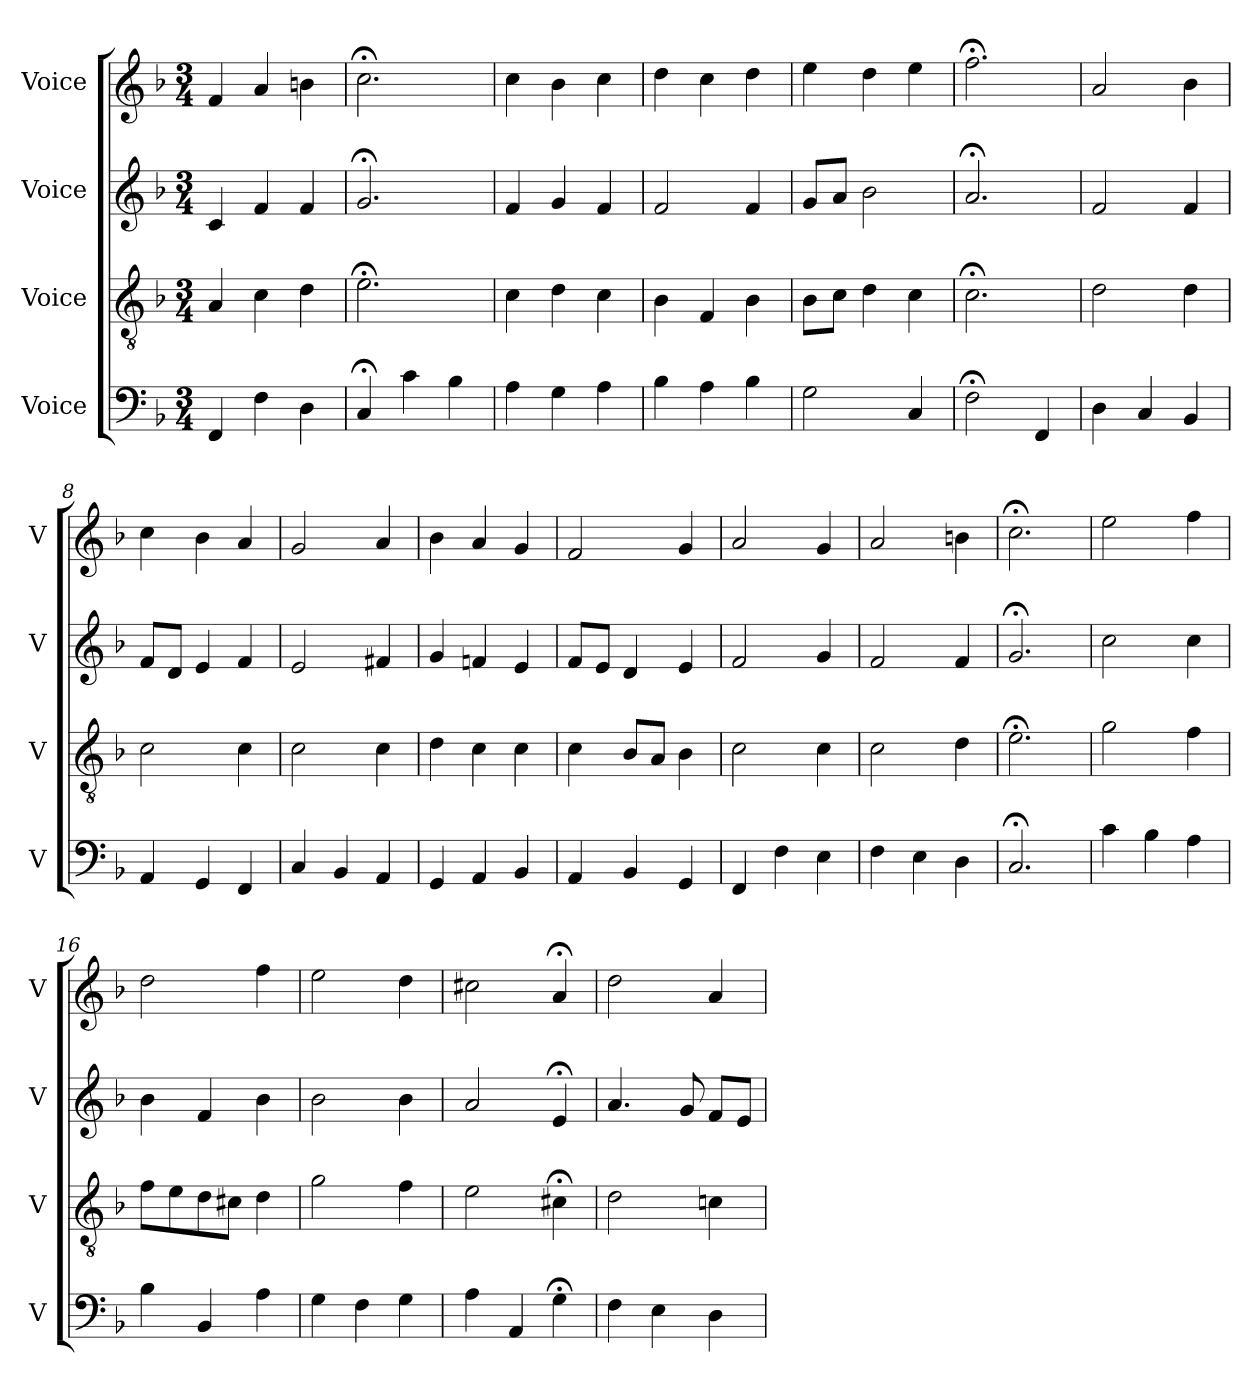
**kern	**kern	**kern	**kern
*part4	*part3	*part2	*part1
*staff4	*staff3	*staff2	*staff1
*I"Voice	*I"Voice	*I"Voice	*I"Voice
*I'V	*I'V	*I'V	*I'V
*clefF4	*clefGv2	*clefG2	*clefG2
*k[b-]	*k[b-]	*k[b-]	*k[b-]
*M3/4	*M3/4	*M3/4	*M3/4
=1	=1	=1	=1
4FF/	4A/	4c/	4f/
4F\	4c\	4f/	4a/
4D\	4d\	4f/	4bn\
=2	=2	=2	=2
4C;</	2.e;<\	2.g;</	2.cc;<\
4c\	.	.	.
4B-\	.	.	.
=3	=3	=3	=3
4A\	4c\	4f/	4cc\
4G\	4d\	4g/	4b-\
4A\	4c\	4f/	4cc\
=4	=4	=4	=4
4B-\	4B-\	2f/	4dd\
4A\	4F/	.	4cc\
4B-\	4B-\	4f/	4dd\
=5	=5	=5	=5
2G\	8B-\L	8g/L	4ee\
.	8c\J	8a/J	.
.	4d\	2b-\	4dd\
4C/	4c\	.	4ee\
=6	=6	=6	=6
2F;<\	2.c;<\	2.a;</	2.ff;<\
4FF/	.	.	.
=7	=7	=7	=7
4D\	2d\	2f/	2a/
4C/	.	.	.
4BB-/	4d\	4f/	4b-\
=8	=8	=8	=8
4AA/	2c\	8f/L	4cc\
.	.	8d/J	.
4GG/	.	4e/	4b-\
4FF/	4c\	4f/	4a/
=9	=9	=9	=9
4C/	2c\	2e/	2g/
4BB-/	.	.	.
4AA/	4c\	4f#X/	4a/
=10	=10	=10	=10
4GG/	4d\	4g/	4b-\
4AA/	4c\	4fn/	4a/
4BB-/	4c\	4e/	4g/
=11	=11	=11	=11
4AA/	4c\	8f/L	2f/
.	.	8e/J	.
4BB-/	8B-/L	4d/	.
.	8A/J	.	.
4GG/	4B-\	4e/	4g/
!!LO:LB:g=z
=12	=12	=12	=12
4FF/	2c\	2f/	2a/
4F\	.	.	.
4E\	4c\	4g/	4g/
=13	=13	=13	=13
4F\	2c\	2f/	2a/
4E\	.	.	.
4D\	4d\	4f/	4bn\
=14	=14	=14	=14
2.C;</	2.e;<\	2.g;</	2.cc;<\
=15	=15	=15	=15
4c\	2g\	2cc\	2ee\
4B-\	.	.	.
4A\	4f\	4cc\	4ff\
=16	=16	=16	=16
4B-\	8f\L	4b-\	2dd\
.	8e\	.	.
4BB-/	8d\	4f/	.
.	8c#X\J	.	.
4A\	4d\	4b-\	4ff\
=17	=17	=17	=17
4G\	2g\	2b-\	2ee\
4F\	.	.	.
4G\	4f\	4b-\	4dd\
=18	=18	=18	=18
4A\	2e\	2a/	2cc#X\
4AA/	.	.	.
4G;<\	4c#X;<\	4e;</	4a;</
=19	=19	=19	=19
4F\	2d\	4.a/	2dd\
4E\	.	.	.
.	.	8g/	.
4D\	4cn\	8f/L	4a/
.	.	8e/J	.
=	=	=	=
*-	*-	*-	*-
